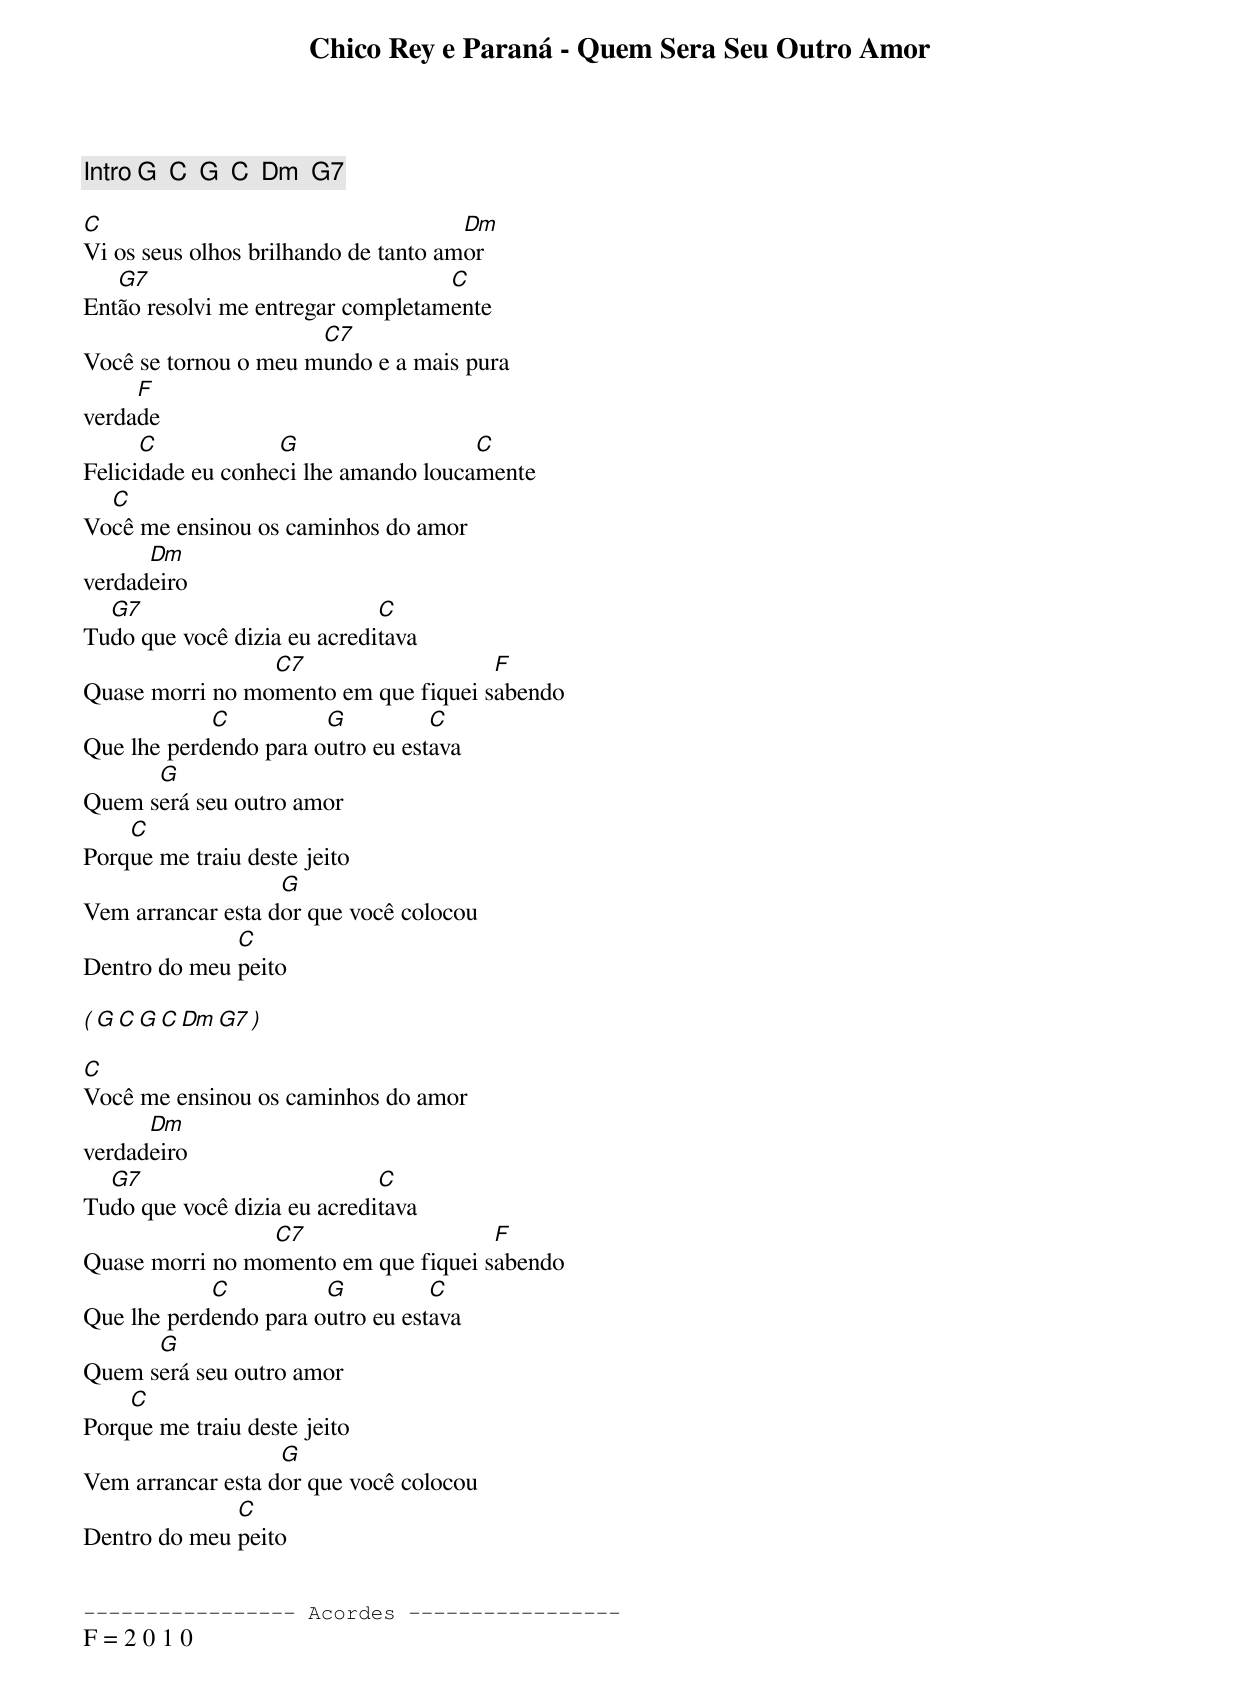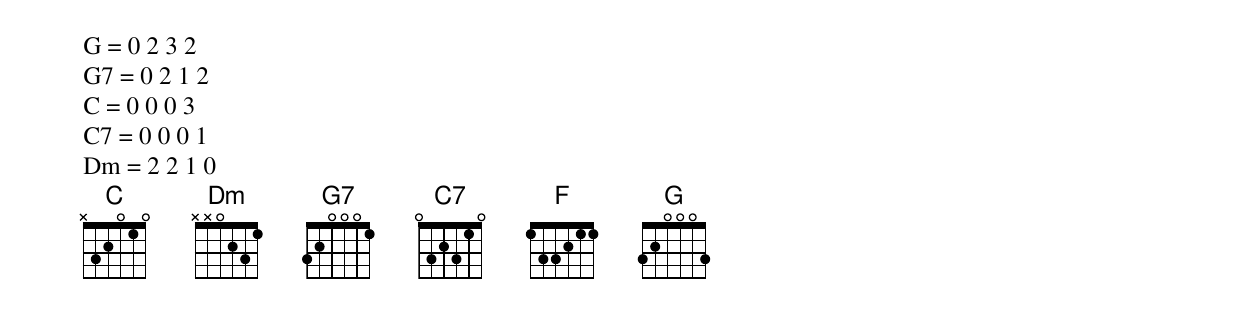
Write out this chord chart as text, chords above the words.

Chico Rey e Paraná - Quem Sera Seu Outro Amor

[Intro] G  C  G  C  Dm  G7

C                                     Dm
Vi os seus olhos brilhando de tanto amor
   G7                              C
Então resolvi me entregar completamente
                      C7
Você se tornou o meu mundo e a mais pura
     F
verdade
      C            G                  C
Felicidade eu conheci lhe amando loucamente
  C
Você me ensinou os caminhos do amor
      Dm
verdadeiro
  G7                         C
Tudo que você dizia eu acreditava
                 C7                   F
Quase morri no momento em que fiquei sabendo
            C          G          C
Que lhe perdendo para outro eu estava
      G
Quem será seu outro amor
    C
Porque me traiu deste jeito
                   G
Vem arrancar esta dor que você colocou
              C
Dentro do meu peito

( G  C  G  C  Dm  G7 )

C
Você me ensinou os caminhos do amor
      Dm
verdadeiro
  G7                         C
Tudo que você dizia eu acreditava
                 C7                   F
Quase morri no momento em que fiquei sabendo
            C          G          C
Que lhe perdendo para outro eu estava
      G
Quem será seu outro amor
    C
Porque me traiu deste jeito
                   G
Vem arrancar esta dor que você colocou
              C
Dentro do meu peito


----------------- Acordes -----------------
F = 2 0 1 0
G = 0 2 3 2
G7 = 0 2 1 2
C = 0 0 0 3
C7 = 0 0 0 1
Dm = 2 2 1 0
